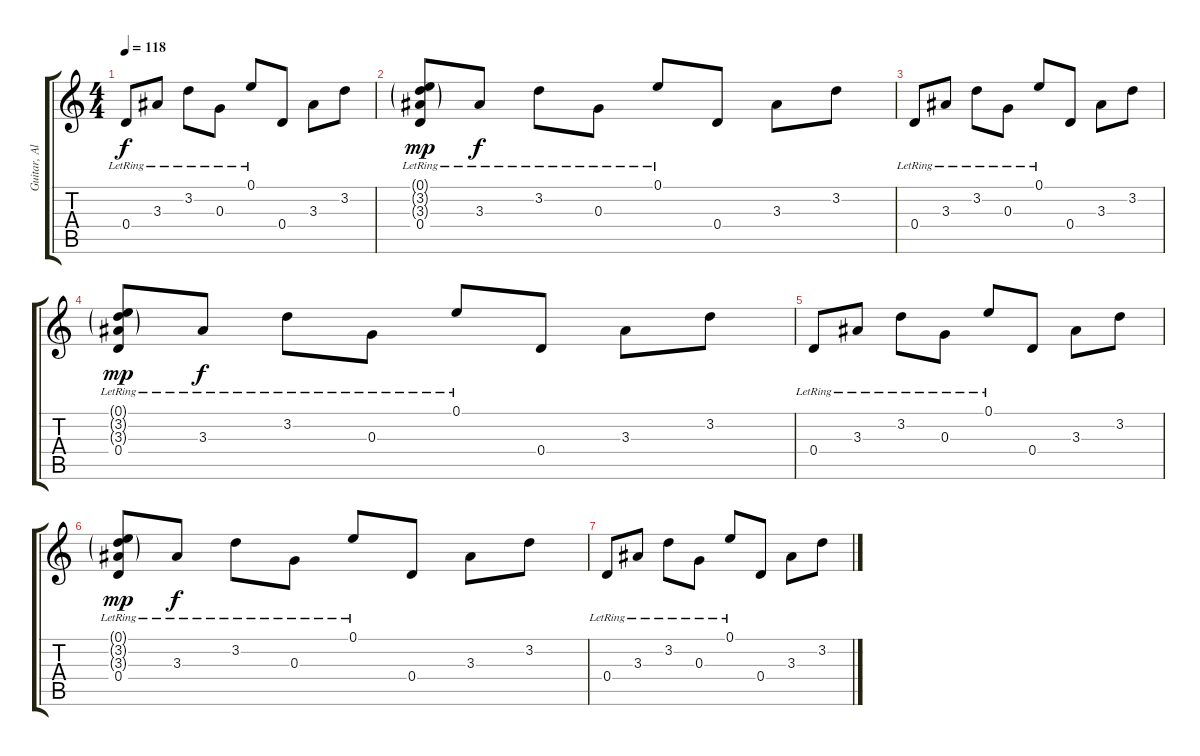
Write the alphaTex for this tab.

\track ("Guitar, Allan" "Guitar, Al") {instrument overdrivenguitar}
\staff {score tabs}
\tuning (E4 B3 G3 D3 A2 E2) {hide}
\ts (4 4)
\tempo 118
\clef g2
\ks c
0.4{lr}.8{dy f} 3.3{lr}.8 3.2{lr}.8 0.3{lr}.8 0.1{lr}.8 0.4.8 3.3.8 3.2.8 |
(0.1{g lr} 3.2{g lr} 3.3{g lr} 0.4{lr}).8{dy mp} 3.3{lr}.8{dy f} 3.2{lr}.8 0.3{lr}.8 0.1{lr}.8 0.4.8 3.3.8 3.2.8 |
0.4{lr}.8 3.3{lr}.8 3.2{lr}.8 0.3{lr}.8 0.1{lr}.8 0.4.8 3.3.8 3.2.8 |
(0.1{g lr} 3.2{g lr} 3.3{g lr} 0.4{lr}).8{dy mp} 3.3{lr}.8{dy f} 3.2{lr}.8 0.3{lr}.8 0.1{lr}.8 0.4.8 3.3.8 3.2.8 |
0.4{lr}.8 3.3{lr}.8 3.2{lr}.8 0.3{lr}.8 0.1{lr}.8 0.4.8 3.3.8 3.2.8 |
(0.1{g lr} 3.2{g lr} 3.3{g lr} 0.4{lr}).8{dy mp} 3.3{lr}.8{dy f} 3.2{lr}.8 0.3{lr}.8 0.1{lr}.8 0.4.8 3.3.8 3.2.8 |
0.4{lr}.8 3.3{lr}.8 3.2{lr}.8 0.3{lr}.8 0.1{lr}.8 0.4.8 3.3.8 3.2.8
